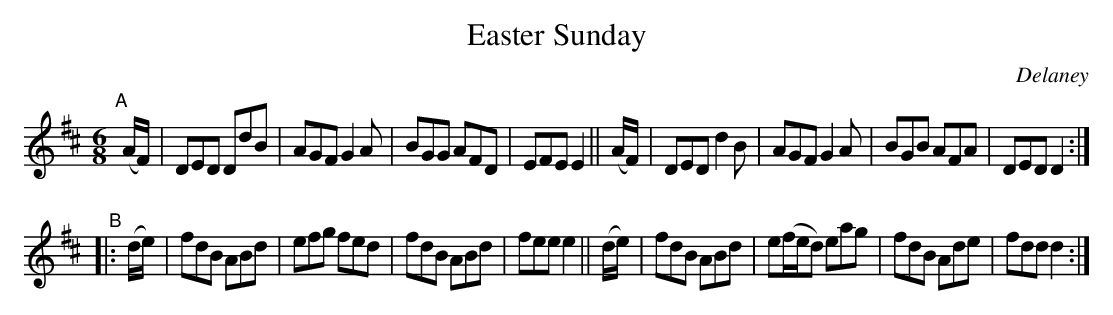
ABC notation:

X:1
T: Easter Sunday
O: Delaney
M: 6/8
L: 1/8
K: D
"^A"[|]\
(A/F/) | DED DdB | AGF G2A | BGG AFD | EFE E2 ||\
(A/F/) | DED d2B | AGF G2A | BGB AFA | DED D2 :|
"^B"|:\
(d/e/) | fdB ABd | efg fed | fdB ABd | fee e2 ||\
(d/e/) | fdB ABd | e(f/e/d) eag | fdB Ade | fdd d2 :|
